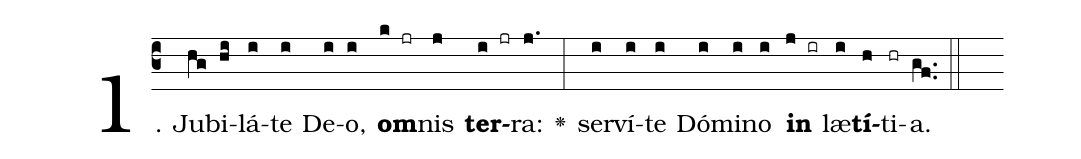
%%
(c3)1. Ju(hg)bi(hi)lá(i)te(i) De(i)o,(i) <b>om</b>(k jr)nis(j) <b>ter</b>(i jr)ra:(j.) <v>\greheightstar</v>(:) ser(i)ví(i)te(i) Dó(i)mi(i)no(i) <b>in</b>(j ir) læ(i)<b>tí</b>(h)ti(hr)a.(gf..) (::)
%<i>Flex :</i>()  pá(i)scu(i)æ(i) e(i)jus: †(h. i i i  ::)

%E(i) u(i) o(j) u(i) a(h) e.(gf..) (::)
